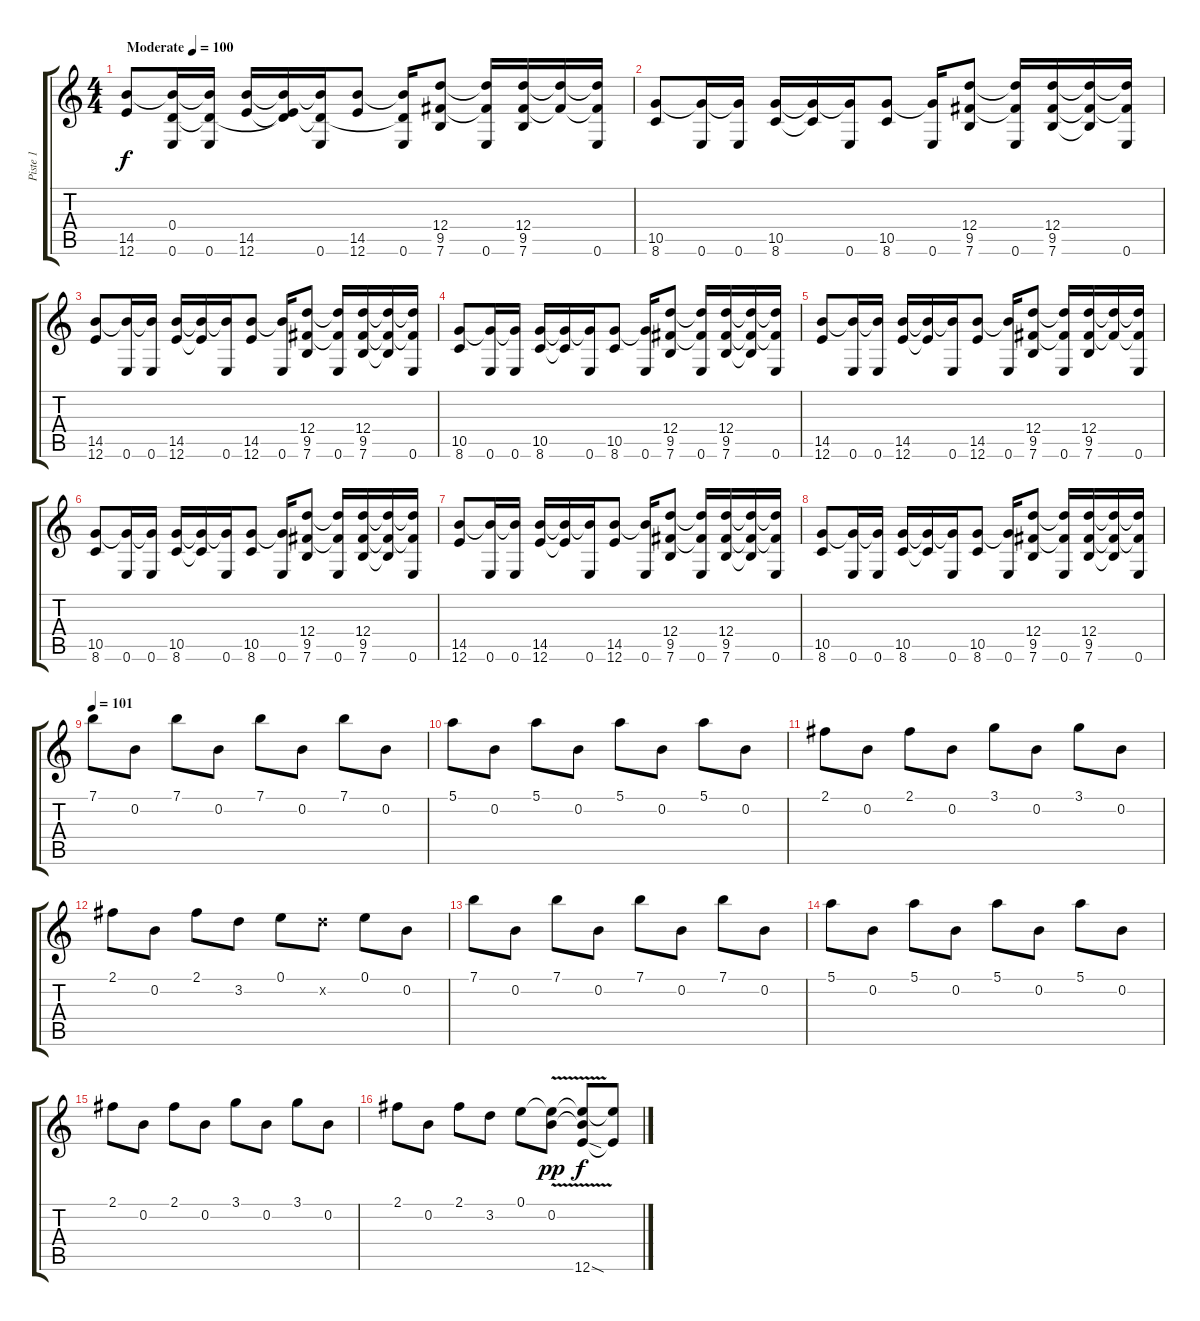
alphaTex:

\track ("Piste 1" "Piste 1") {instrument overdrivenguitar}
\staff {score tabs}
\tuning (E4 B3 G3 D3 A2 E2) {hide}
\ts (4 4)
\tempo (100 "Moderate")
\clef g2
\ks c
(14.5 12.6).8{dy f instrument overdrivenguitar} (0.4 14.5{t} 0.6).16 (0.4{t} 14.5{t} 0.6).16 (14.5 12.6).16 (0.4{t} 14.5{t} 12.6{t}).16 (0.4{t} 14.5{t} 0.6).16 (14.5 12.6).8 (0.4{t} 14.5{t} 0.6).16 (12.4 9.5 7.6).8 (12.4{t} 9.5{t} 0.6).16 (12.4 9.5 7.6).16 (12.4{t} 9.5{t}).16 (12.4{t} 9.5{t} 0.6).16 |
(10.5 8.6).8 (10.5{t} 0.6).16 (10.5{t} 0.6).16 (10.5 8.6).16 (10.5{t} 8.6{t}).16 (10.5{t} 0.6).16 (10.5 8.6).8 (10.5{t} 0.6).16 (12.4 9.5 7.6).8 (12.4{t} 9.5{t} 0.6).16 (12.4 9.5 7.6).16 (12.4{t} 9.5{t} 7.6{t}).16 (12.4{t} 9.5{t} 0.6).16 |
(14.5 12.6).8 (14.5{t} 0.6).16 (14.5{t} 0.6).16 (14.5 12.6).16 (14.5{t} 12.6{t}).16 (14.5{t} 0.6).16 (14.5 12.6).8 (14.5{t} 0.6).16 (12.4 9.5 7.6).8 (12.4{t} 9.5{t} 0.6).16 (12.4 9.5 7.6).16 (12.4{t} 9.5{t} 7.6{t}).16 (12.4{t} 9.5{t} 0.6).16 |
(10.5 8.6).8 (10.5{t} 0.6).16 (10.5{t} 0.6).16 (10.5 8.6).16 (10.5{t} 8.6{t}).16 (10.5{t} 0.6).16 (10.5 8.6).8 (10.5{t} 0.6).16 (12.4 9.5 7.6).8 (12.4{t} 9.5{t} 0.6).16 (12.4 9.5 7.6).16 (12.4{t} 9.5{t} 7.6{t}).16 (12.4{t} 9.5{t} 0.6).16 |
(14.5 12.6).8 (14.5{t} 0.6).16 (14.5{t} 0.6).16 (14.5 12.6).16 (14.5{t} 12.6{t}).16 (14.5{t} 0.6).16 (14.5 12.6).8 (14.5{t} 0.6).16 (12.4 9.5 7.6).8 (12.4{t} 9.5{t} 0.6).16 (12.4 9.5 7.6).16 (12.4{t} 9.5{t}).16 (12.4{t} 9.5{t} 0.6).16 |
(10.5 8.6).8 (10.5{t} 0.6).16 (10.5{t} 0.6).16 (10.5 8.6).16 (10.5{t} 8.6{t}).16 (10.5{t} 0.6).16 (10.5 8.6).8 (10.5{t} 0.6).16 (12.4 9.5 7.6).8 (12.4{t} 9.5{t} 0.6).16 (12.4 9.5 7.6).16 (12.4{t} 9.5{t} 7.6{t}).16 (12.4{t} 9.5{t} 0.6).16 |
(14.5 12.6).8 (14.5{t} 0.6).16 (14.5{t} 0.6).16 (14.5 12.6).16 (14.5{t} 12.6{t}).16 (14.5{t} 0.6).16 (14.5 12.6).8 (14.5{t} 0.6).16 (12.4 9.5 7.6).8 (12.4{t} 9.5{t} 0.6).16 (12.4 9.5 7.6).16 (12.4{t} 9.5{t} 7.6{t}).16 (12.4{t} 9.5{t} 0.6).16 |
(10.5 8.6).8 (10.5{t} 0.6).16 (10.5{t} 0.6).16 (10.5 8.6).16 (10.5{t} 8.6{t}).16 (10.5{t} 0.6).16 (10.5 8.6).8 (10.5{t} 0.6).16 (12.4 9.5 7.6).8 (12.4{t} 9.5{t} 0.6).16 (12.4 9.5 7.6).16 (12.4{t} 9.5{t} 7.6{t}).16 (12.4{t} 9.5{t} 0.6).16 |
\tempo 101
7.1.8{volume 5 instrument acousticguitarsteel} 0.2.8 7.1.8 0.2.8 7.1.8 0.2.8 7.1.8 0.2.8 |
5.1.8 0.2.8 5.1.8 0.2.8 5.1.8 0.2.8 5.1.8 0.2.8 |
2.1.8 0.2.8 2.1.8 0.2.8 3.1.8 0.2.8 3.1.8 0.2.8 |
2.1.8 0.2.8 2.1.8 3.2.8 0.1.8 3.2{x}.8 0.1.8 0.2.8 |
7.1.8 0.2.8 7.1.8 0.2.8 7.1.8 0.2.8 7.1.8 0.2.8 |
5.1.8 0.2.8 5.1.8 0.2.8 5.1.8 0.2.8 5.1.8 0.2.8 |
2.1.8 0.2.8 2.1.8 0.2.8 3.1.8 0.2.8 3.1.8 0.2.8 |
2.1.8 0.2.8 2.1.8 3.2.8 0.1.8{volume 16 instrument overdrivenguitar} (0.1{t} 0.2{v}).8{dy pp} (0.1{t} 0.2{t} 12.6{sod}).8{dy f} (0.1{t} 12.6{t}).8
